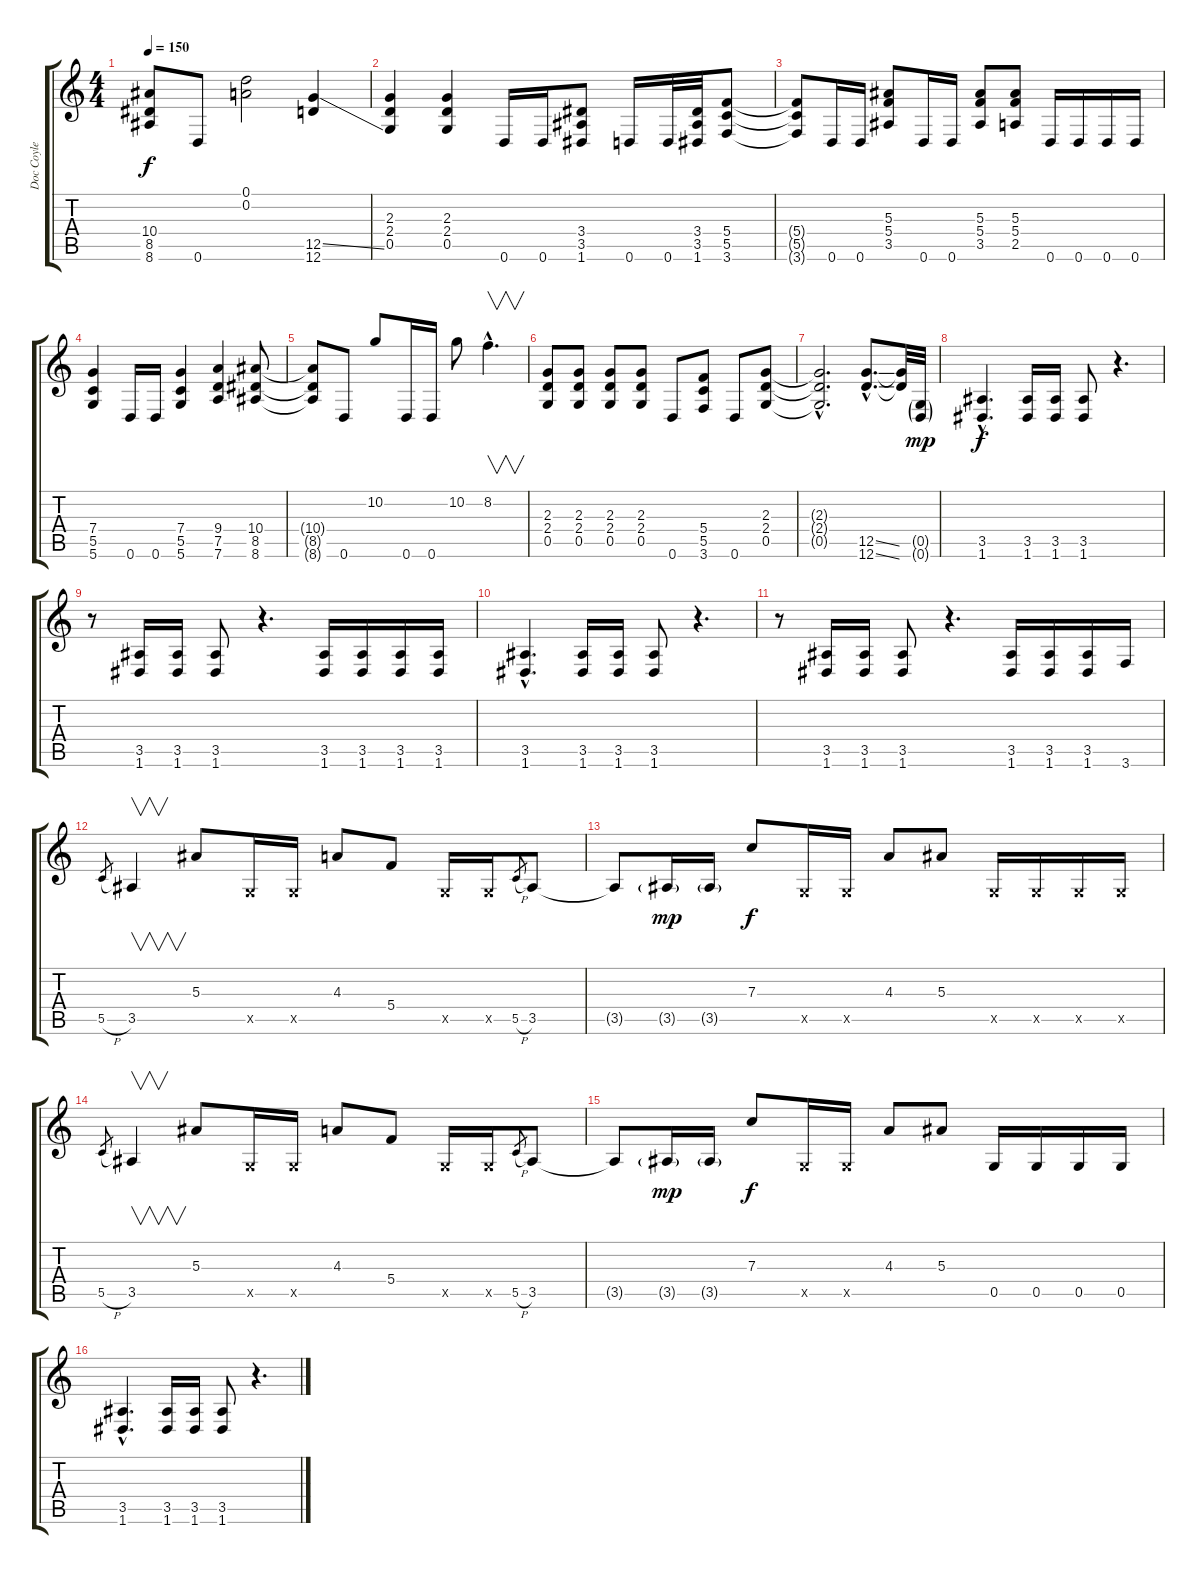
\track ("Doc Coyle" "Doc Coyle") {instrument distortionguitar}
\staff {score tabs}
\tuning (D4 A3 F3 C3 G2 D2) {hide}
\ts (4 4)
\tempo 150
\clef g2
\ks c
(10.4{t} 8.5{t} 8.6{t}).8{dy f} 0.6.8 (0.1 0.2).2 (12.5{ss} 12.6).4 |
(2.3 2.4 0.5).4 (2.3 2.4 0.5).4 0.6.16 0.6.16 (3.4 3.5 1.6).8 0.6.16 0.6.32 (3.4 3.5 1.6).32 (5.4 5.5 3.6).8 |
(5.4{t} 5.5{t} 3.6{t}).8 0.6.16 0.6.16 (5.3 5.4 3.5).8 0.6.16 0.6.16 (5.3 5.4 3.5).8 (5.3 5.4 2.5).8 0.6.16 0.6.16 0.6.16 0.6.16 |
(7.4 5.5 5.6).4 0.6.16 0.6.16 (7.4 5.5 5.6).4 (9.4 7.5 7.6).4 (10.4 8.5 8.6).8 |
(10.4{t} 8.5{t} 8.6{t}).8 0.6.8 10.2.8 0.6.16 0.6.16 10.2.8 8.2{hac}.4{v d} |
(2.3 2.4 0.5).8 (2.3 2.4 0.5).8 (2.3 2.4 0.5).8 (2.3 2.4 0.5).8 0.6.8 (5.4 5.5 3.6).8 0.6.8 (2.3 2.4 0.5).8 |
(2.3{hac t} 2.4{hac t} 0.5{hac t}).2{d} (12.5{ss hac} 12.6{ss hac}).8{d} (12.5{t} 12.6{t}).32 (0.5{g} 0.6{g}).32{dy mp} |
(3.5{hac} 1.6{hac}).4{d dy f} (3.5 1.6).16 (3.5 1.6).16 (3.5 1.6).8 r.4{d} |
r.8 (3.5 1.6).16 (3.5 1.6).16 (3.5 1.6).8 r.4{d} (3.5 1.6).16 (3.5 1.6).16 (3.5 1.6).16 (3.5 1.6).16 |
(3.5{hac} 1.6{hac}).4{d} (3.5 1.6).16 (3.5 1.6).16 (3.5 1.6).8 r.4{d} |
r.8 (3.5 1.6).16 (3.5 1.6).16 (3.5 1.6).8 r.4{d} (3.5 1.6).16 (3.5 1.6).16 (3.5 1.6).16 3.6.16 |
5.5{h}.8{gr} 3.5.4{v} 5.3.8 0.5{x}.16 0.5{x}.16 4.3.8 5.4.8 0.5{x}.16 0.5{x}.16 5.5{h}.8{gr} 3.5.8 |
3.5{t}.8 3.5{g}.16{dy mp} 3.5{g}.16 7.3.8{dy f} 0.5{x}.16 0.5{x}.16 4.3.8 5.3.8 0.5{x}.16 0.5{x}.16 0.5{x}.16 0.5{x}.16 |
5.5{h}.8{gr} 3.5.4{v} 5.3.8 0.5{x}.16 0.5{x}.16 4.3.8 5.4.8 0.5{x}.16 0.5{x}.16 5.5{h}.8{gr} 3.5.8 |
3.5{t}.8 3.5{g}.16{dy mp} 3.5{g}.16 7.3.8{dy f} 0.5{x}.16 0.5{x}.16 4.3.8 5.3.8 0.5.16 0.5.16 0.5.16 0.5.16 |
(3.5{hac} 1.6{hac}).4{d} (3.5 1.6).16 (3.5 1.6).16 (3.5 1.6).8 r.4{d}
